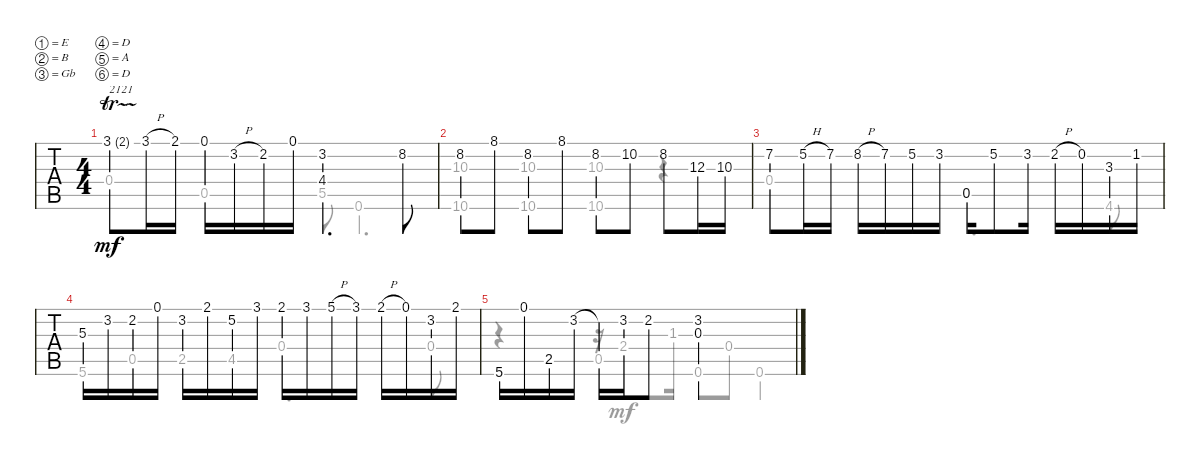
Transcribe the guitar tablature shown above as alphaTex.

\defaultSystemsLayout 4
\bracketExtendMode groupsimilarinstruments
\singleTrackTrackNamePolicy hidden
\multiTrackTrackNamePolicy hidden
\firstSystemTrackNameOrientation horizontal
\otherSystemsTrackNameOrientation horizontal
\track ("Steel Guitar" "S-Gt") {instrument acousticguitarsteel}
\staff {tabs}
\tuning (E4 B3 Gb3 D3 A2 D2)
\voice
\ts (4 4)
\tempo (100 hide)
\clef g2
\ks d
3.1{tr (2 16)}.8{txt "2121" dy mf} 3.1{h lf 3}.16 2.1.16 0.1.16 3.2{h lf 3}.16 2.2{lf 2}.16 0.1.16 (3.2 4.4).4{d} 8.2.8 |
8.2.8 8.1.8 8.2.8 8.1.8 8.2.8 10.2{lf 5}.8 8.2.8 12.3{lf 5}.16 10.3.16 |
7.2{lf 4}.8 5.2{h lf 2}.16 7.2.16 8.2{h lf 5}.16 7.2.16 5.2.16 3.2{lf 3}.16 0.5.16 5.2{lf 5}.8 3.2{lf 3}.16 2.2{h lf 2}.16 0.2.16 3.3{lf 3}.16 1.2{lf 2}.16 |
5.3{lf 3}.16 3.2{lf 2}.16 2.2.16 0.1.16 3.2{lf 4}.16 2.1{lf 3}.16 5.2{lf 5}.16 3.1{lf 2}.16 2.1{lf 2}.16 3.1{lf 3}.16 5.1{h lf 5}.16 3.1.16 2.1{h lf 2}.16 0.1.16 3.2.16 2.1.16 |
5.6{lf 4}.16 0.1.16 2.5{lf 2}.16 3.2{lf 4}.16 3.2{t}.16 3.2.16 2.2{lf 3}.8 (3.2 0.3).2
\voice
\clef g2
\ottava regular
\simile none
\ks d
0.4.4{dy mf} 0.5.4 5.5.8 0.6.4{d} |
(10.3{lf 3} 10.6{lf 4}).4 (10.6 10.3).4 (10.6 10.3).4 r.4 |
0.4.2 0.5.4{d} 4.6.8 |
5.6{lf 4}.8 0.5.8 2.5{lf 2}.8 4.5{lf 3}.8 0.4.4{d} 0.4.8 |
5.6{lf 4}.8{beam invert} 2.5{lf 2}.8 0.5.4{beam invert} 0.6.8{beam invert} 0.4.8 0.6.4{beam invert}
\voice
\clef g2
\ottava regular
\simile none
\ks d
|
|
|
|
r.4 r.16 2.4{lf 2}.8 1.3.16
